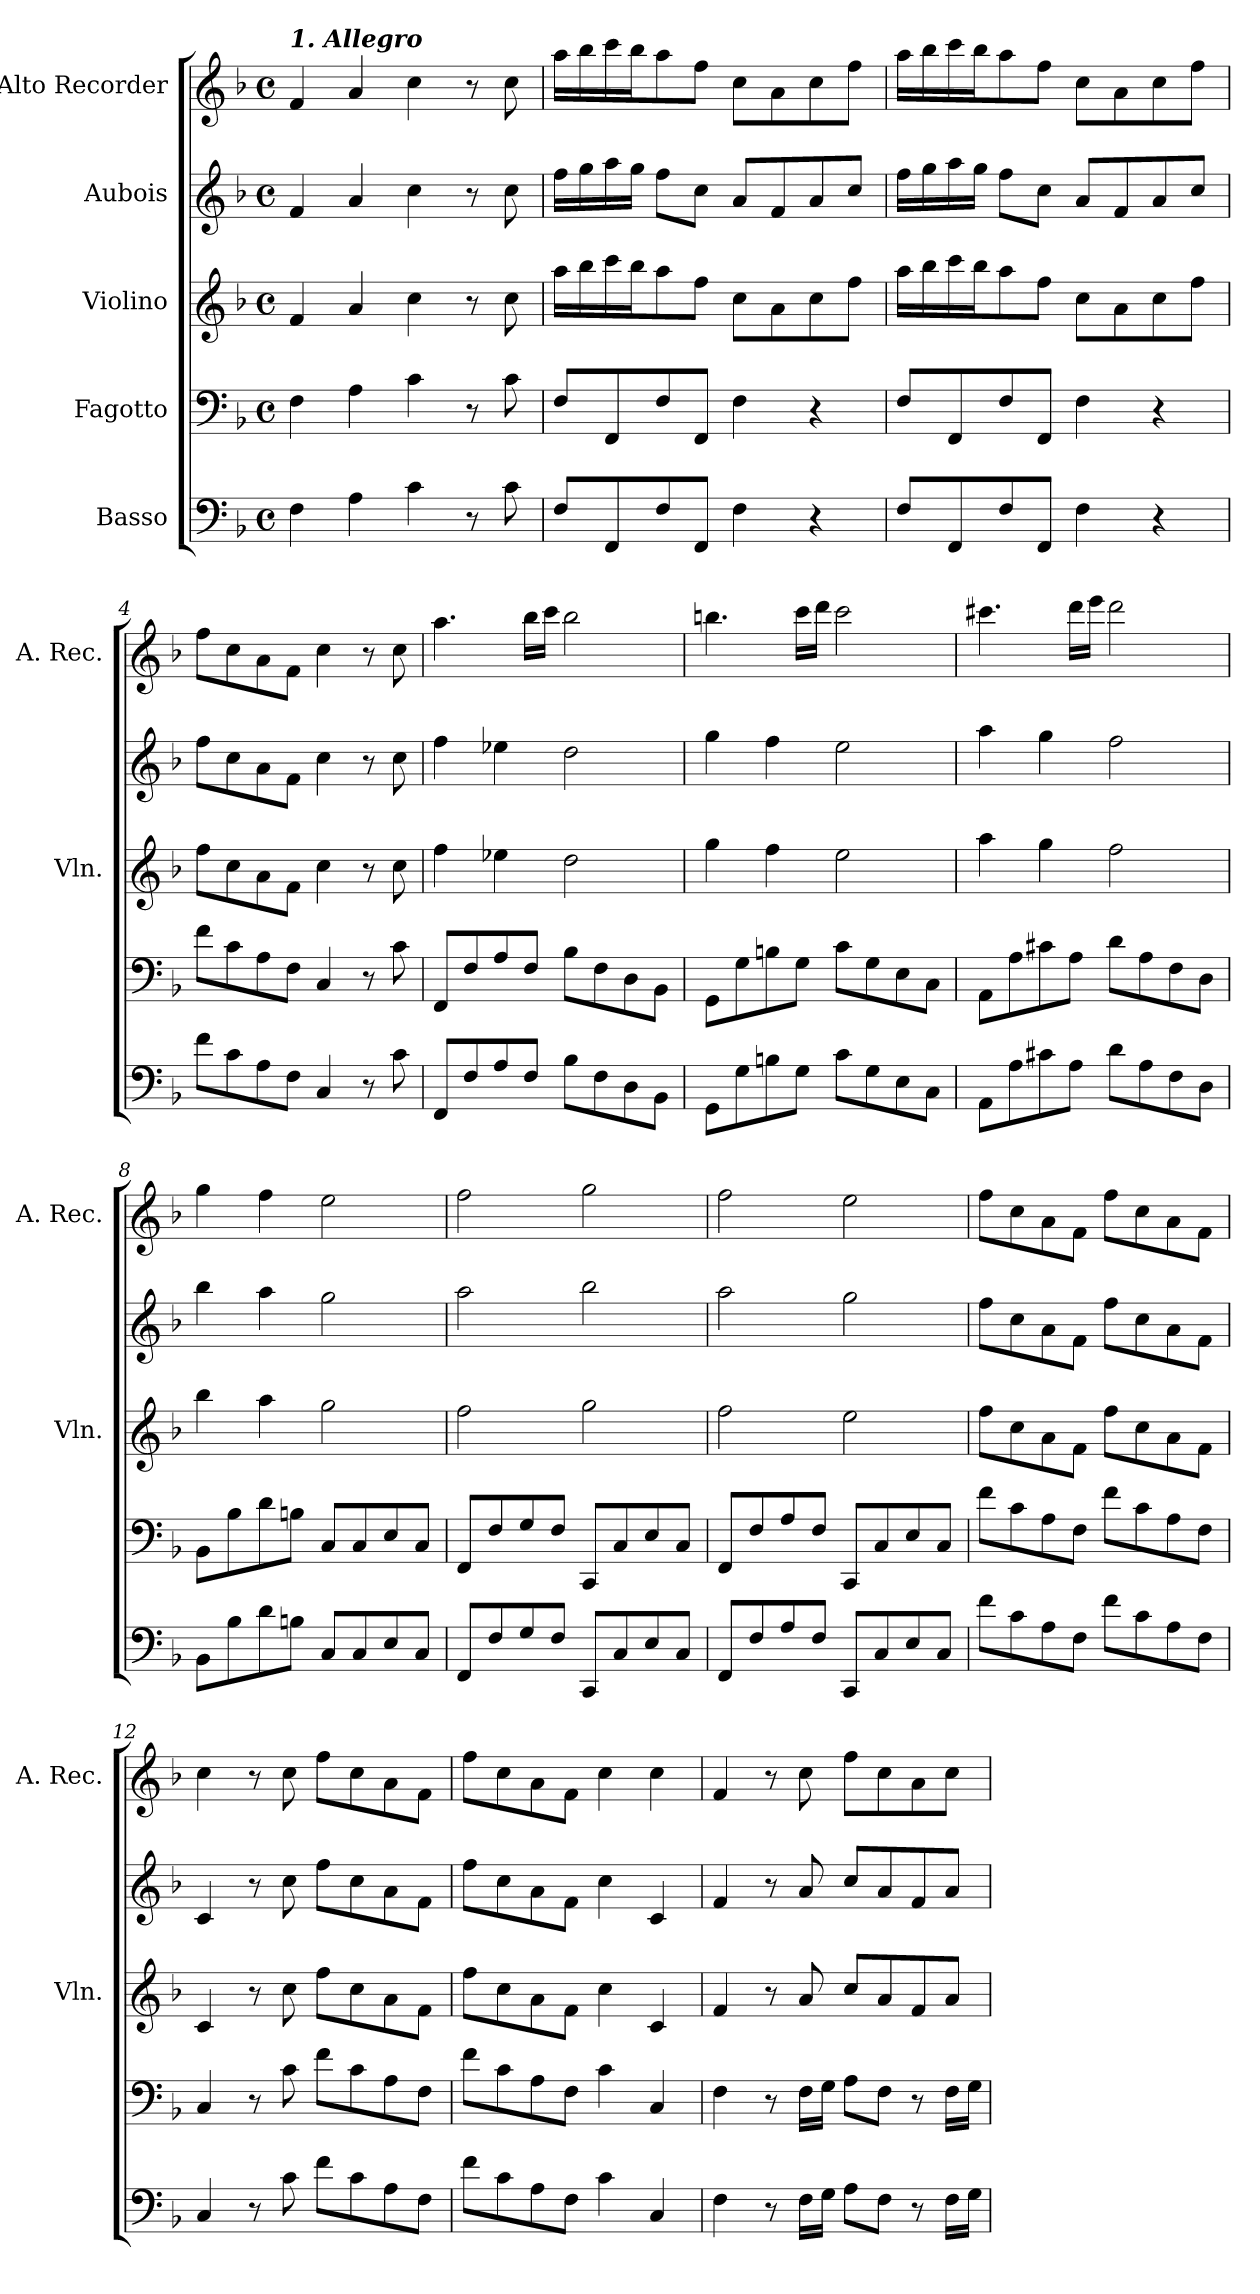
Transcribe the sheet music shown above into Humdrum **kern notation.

**kern	**kern	**kern	**kern	**kern
*part5	*part4	*part3	*part2	*part1
*staff5	*staff4	*staff3	*staff2	*staff1
*I"Basso	*I"Fagotto	*I"Violino	*I"Aubois	*I"Alto Recorder
*	*	*I'Vln.	*	*I'A. Rec.
*clefF4	*clefF4	*clefG2	*clefG2	*clefG2
*k[b-]	*k[b-]	*k[b-]	*k[b-]	*k[b-]
*M4/4	*M4/4	*M4/4	*M4/4	*M4/4
*met(c)	*met(c)	*met(c)	*met(c)	*met(c)
*MM120	*MM120	*MM120	*MM120	*MM120
=1	=1	=1	=1	=1
!	!	!	!	!LO:TX:a:Bi:t=1. Allegro
4F\	4F\	4f/	4f/	4f/
4A\	4A\	4a/	4a/	4a/
4c\	4c\	4cc\	4cc\	4cc\
8r	8r	8r	8r	8r
8c\	8c\	8cc\	8cc\	8cc\
=2	=2	=2	=2	=2
8F/L	8F/L	16aa\LL	16ff\LL	16aa\LL
.	.	16bb-\	16gg\	16bb-\
8FF/	8FF/	16ccc\	16aa\	16ccc\
.	.	16bb-\J	16gg\JJ	16bb-\J
8F/	8F/	8aa\	8ff\L	8aa\
8FF/J	8FF/J	8ff\J	8cc\J	8ff\J
4F\	4F\	8cc\L	8a/L	8cc\L
.	.	8a\	8f/	8a\
4r	4r	8cc\	8a/	8cc\
.	.	8ff\J	8cc/J	8ff\J
=3	=3	=3	=3	=3
8F/L	8F/L	16aa\LL	16ff\LL	16aa\LL
.	.	16bb-\	16gg\	16bb-\
8FF/	8FF/	16ccc\	16aa\	16ccc\
.	.	16bb-\J	16gg\JJ	16bb-\J
8F/	8F/	8aa\	8ff\L	8aa\
8FF/J	8FF/J	8ff\J	8cc\J	8ff\J
4F\	4F\	8cc\L	8a/L	8cc\L
.	.	8a\	8f/	8a\
4r	4r	8cc\	8a/	8cc\
.	.	8ff\J	8cc/J	8ff\J
=4	=4	=4	=4	=4
8f\L	8f\L	8ff\L	8ff\L	8ff\L
8c\	8c\	8cc\	8cc\	8cc\
8A\	8A\	8a\	8a\	8a\
8F\J	8F\J	8f\J	8f\J	8f\J
4C/	4C/	4cc\	4cc\	4cc\
8r	8r	8r	8r	8r
8c\	8c\	8cc\	8cc\	8cc\
=5	=5	=5	=5	=5
8FF/L	8FF/L	4ff\	4ff\	4.aa\
8F/	8F/	.	.	.
8A/	8A/	4ee-X\	4ee-X\	.
8F/J	8F/J	.	.	16bb-\LL
.	.	.	.	16ccc\JJ
8B-\L	8B-\L	2dd\	2dd\	2bb-\
8F\	8F\	.	.	.
8D\	8D\	.	.	.
8BB-\J	8BB-\J	.	.	.
=6	=6	=6	=6	=6
8GG\L	8GG\L	4gg\	4gg\	4.bbn\
8G\	8G\	.	.	.
8Bn\	8Bn\	4ff\	4ff\	.
8G\J	8G\J	.	.	16ccc\LL
.	.	.	.	16ddd\JJ
8c\L	8c\L	2ee\	2ee\	2ccc\
8G\	8G\	.	.	.
8E\	8E\	.	.	.
8C\J	8C\J	.	.	.
=7	=7	=7	=7	=7
8AA\L	8AA\L	4aa\	4aa\	4.ccc#X\
8A\	8A\	.	.	.
8c#X\	8c#X\	4gg\	4gg\	.
8A\J	8A\J	.	.	16ddd\LL
.	.	.	.	16eee\JJ
8d\L	8d\L	2ff\	2ff\	2ddd\
8A\	8A\	.	.	.
8F\	8F\	.	.	.
8D\J	8D\J	.	.	.
=8	=8	=8	=8	=8
8BB-\L	8BB-\L	4bb-\	4bb-\	4gg\
8B-\	8B-\	.	.	.
8d\	8d\	4aa\	4aa\	4ff\
8Bn\J	8Bn\J	.	.	.
8C/L	8C/L	2gg\	2gg\	2ee\
8C/	8C/	.	.	.
8E/	8E/	.	.	.
8C/J	8C/J	.	.	.
!!LO:LB:g=z
=9	=9	=9	=9	=9
8FF/L	8FF/L	2ff\	2aa\	2ff\
8F/	8F/	.	.	.
8G/	8G/	.	.	.
8F/J	8F/J	.	.	.
8CC/L	8CC/L	2gg\	2bb-\	2gg\
8C/	8C/	.	.	.
8E/	8E/	.	.	.
8C/J	8C/J	.	.	.
=10	=10	=10	=10	=10
8FF/L	8FF/L	2ff\	2aa\	2ff\
8F/	8F/	.	.	.
8A/	8A/	.	.	.
8F/J	8F/J	.	.	.
8CC/L	8CC/L	2ee\	2gg\	2ee\
8C/	8C/	.	.	.
8E/	8E/	.	.	.
8C/J	8C/J	.	.	.
=11	=11	=11	=11	=11
8f\L	8f\L	8ff\L	8ff\L	8ff\L
8c\	8c\	8cc\	8cc\	8cc\
8A\	8A\	8a\	8a\	8a\
8F\J	8F\J	8f\J	8f\J	8f\J
8f\L	8f\L	8ff\L	8ff\L	8ff\L
8c\	8c\	8cc\	8cc\	8cc\
8A\	8A\	8a\	8a\	8a\
8F\J	8F\J	8f\J	8f\J	8f\J
=12	=12	=12	=12	=12
4C/	4C/	4c/	4c/	4cc\
8r	8r	8r	8r	8r
8c\	8c\	8cc\	8cc\	8cc\
8f\L	8f\L	8ff\L	8ff\L	8ff\L
8c\	8c\	8cc\	8cc\	8cc\
8A\	8A\	8a\	8a\	8a\
8F\J	8F\J	8f\J	8f\J	8f\J
=13	=13	=13	=13	=13
8f\L	8f\L	8ff\L	8ff\L	8ff\L
8c\	8c\	8cc\	8cc\	8cc\
8A\	8A\	8a\	8a\	8a\
8F\J	8F\J	8f\J	8f\J	8f\J
4c\	4c\	4cc\	4cc\	4cc\
4C/	4C/	4c/	4c/	4cc\
=14	=14	=14	=14	=14
4F\	4F\	4f/	4f/	4f/
8r	8r	8r	8r	8r
16F\LL	16F\LL	8a/	8a/	8cc\
16G\JJ	16G\JJ	.	.	.
8A\L	8A\L	8cc/L	8cc/L	8ff\L
8F\J	8F\J	8a/	8a/	8cc\
8r	8r	8f/	8f/	8a\
16F\LL	16F\LL	8a/J	8a/J	8cc\J
16G\JJ	16G\JJ	.	.	.
=	=	=	=	=
*-	*-	*-	*-	*-
